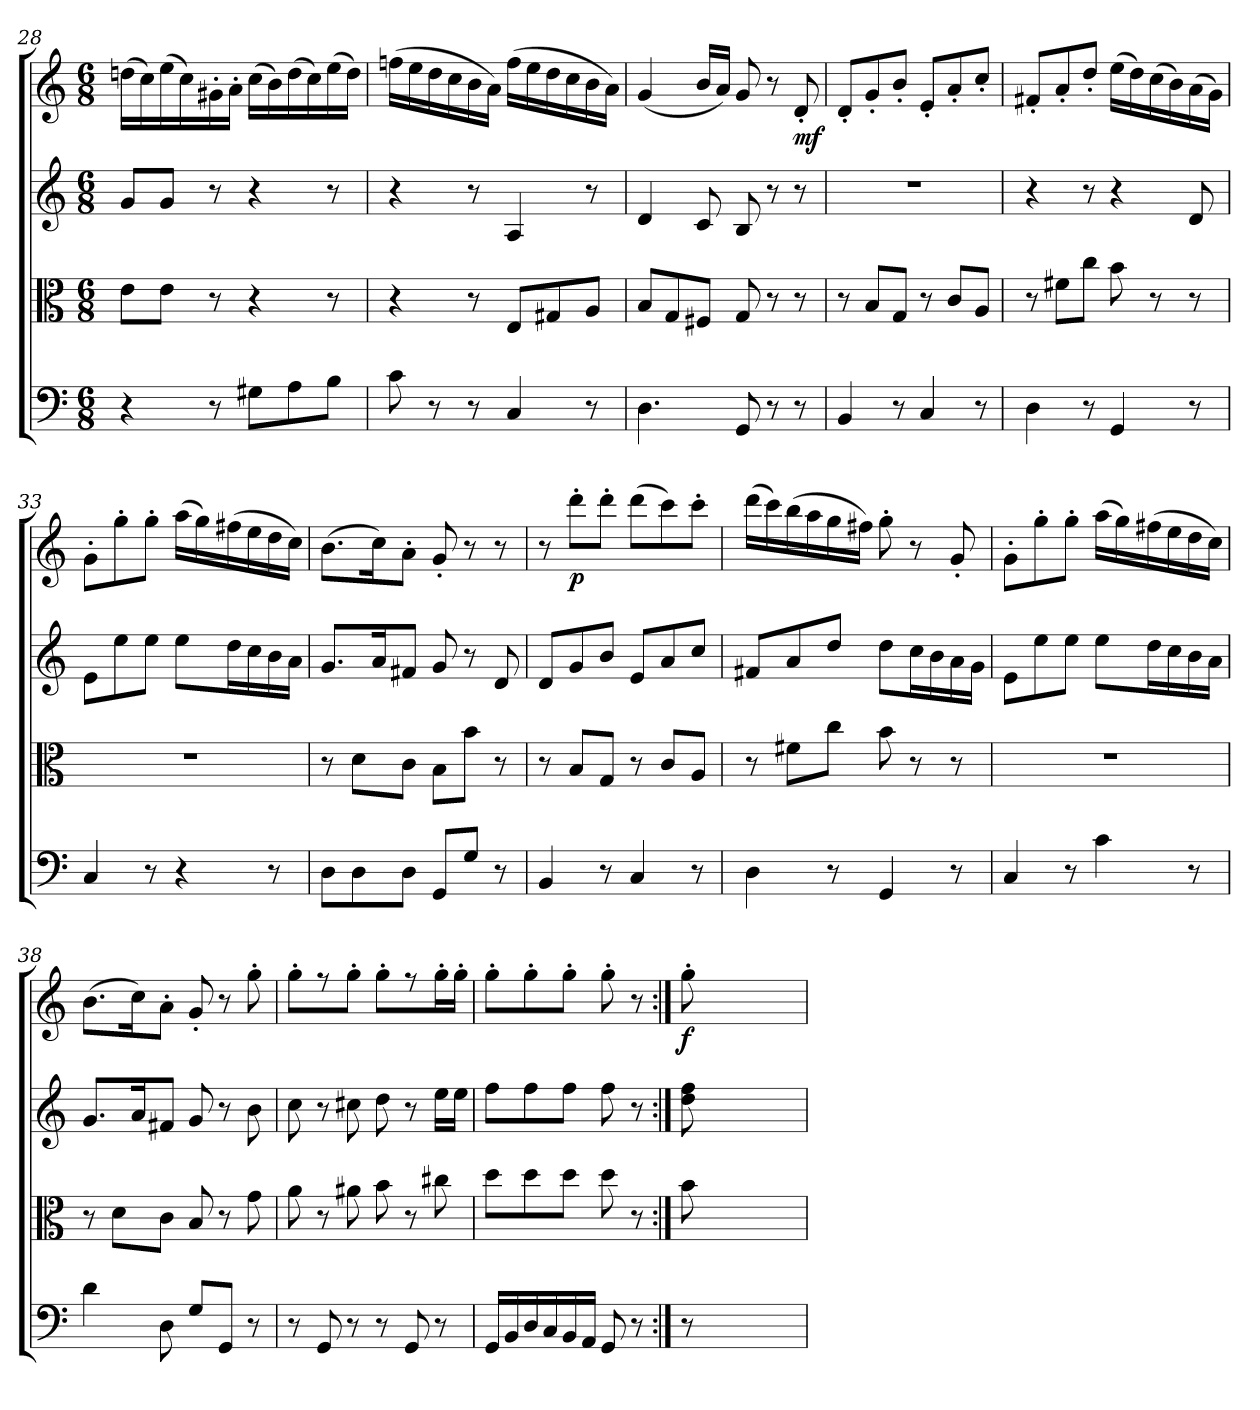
**kern	**kern	**kern	**kern	**dynam
*part4	*part3	*part2	*part1	*part1
*staff4	*staff3	*staff2	*staff1	*staff1
*clefF4	*clefC3	*clefG2	*clefG2	*
*k[]	*k[]	*k[]	*k[]	*
*C:	*C:	*C:	*C:	*
*M6/8	*M6/8	*M6/8	*M6/8	*
=28	=28	=28	=28	=28
4r	8e\L	8g/L	(16ddn\LL	.
.	.	.	16cc\)	.
.	8e\J	8g/J	(16ee\	.
.	.	.	16cc\)	.
8r	8r	8r	16g#X'\	.
.	.	.	16a'\JJ	.
8G#X\L	4r	4r	(16cc\LL	.
.	.	.	16b\)	.
8A\	.	.	(16dd\	.
.	.	.	16cc\)	.
8B\J	8r	8r	(16ee\	.
.	.	.	16dd\JJ)	.
=29	=29	=29	=29	=29
8c\	4r	4r	(16ffn\LL	.
.	.	.	16ee\	.
8r	.	.	16dd\	.
.	.	.	16cc\	.
8r	8r	8r	16b\	.
.	.	.	16a\JJ)	.
4C/	8E/L	4A/	(16ff\LL	.
.	.	.	16ee\	.
.	8G#X/	.	16dd\	.
.	.	.	16cc\	.
8r	8A/J	8r	16b\	.
.	.	.	16a\JJ)	.
=30	=30	=30	=30	=30
4.D\	8B/L	4d/	(4g/	.
.	8G/	.	.	.
.	8F#X/J	8c/	16b/LL	.
.	.	.	16a/JJ)	.
8GG/	8G/	8B/	8g/	.
8r	8r	8r	8r	.
8r	8r	8r	8d'/	mf
=31	=31	=31	=31	=31
4BB/	8r	2.r	8d'/L	.
.	8B/L	.	8g'/	.
8r	8G/J	.	8b'/J	.
4C/	8r	.	8e'/L	.
.	8c/L	.	8a'/	.
8r	8A/J	.	8cc'/J	.
=32	=32	=32	=32	=32
4D\	8r	4r	8f#X'/L	.
.	8f#X\L	.	8a'/	.
8r	8cc\J	8r	8dd'/J	.
4GG/	8b\	4r	(16ee\LL	.
.	.	.	16dd\)	.
.	8r	.	(16cc\	.
.	.	.	16b\)	.
8r	8r	8d/	(16a\	.
.	.	.	16g\JJ)	.
=33	=33	=33	=33	=33
4C/	2.r	8e\L	8g'\L	.
.	.	8ee\	8gg'\	.
8r	.	8ee\J	8gg'\J	.
4r	.	8ee\L	(16aa\LL	.
.	.	.	16gg\)	.
.	.	16dd\L	(16ff#X\	.
.	.	16cc\	16ee\	.
8r	.	16b\	16dd\	.
.	.	16a\JJ	16cc\JJ)	.
=34	=34	=34	=34	=34
8D\L	8r	8.g/L	(8.b\L	.
8D\	8d\L	.	.	.
.	.	16a/K	16cc\K)	.
8D\J	8c\J	8f#X/J	8a'\J	.
8GG/L	8B\L	8g/	8g'/	.
8G/J	8b\J	8r	8r	.
8r	8r	8d/	8r	.
=35	=35	=35	=35	=35
4BB/	8r	8d/L	8r	.
.	8B/L	8g/	8ddd'\L	p
8r	8G/J	8b/J	8ddd'\J	.
4C/	8r	8e/L	(8ddd\L	.
.	8c/L	8a/	8ccc\)	.
8r	8A/J	8cc/J	8ccc'\J	.
=36	=36	=36	=36	=36
4D\	8r	8f#X/L	(16ddd\LL	.
.	.	.	16ccc\)	.
.	8f#X\L	8a/	(16bb\	.
.	.	.	16aa\	.
8r	8cc\J	8dd/J	16gg\	.
.	.	.	16ff#X\JJ)	.
4GG/	8b\	8dd\L	8gg'\	.
.	8r	16cc\L	8r	.
.	.	16b\	.	.
8r	8r	16a\	8g'/	.
.	.	16g\JJ	.	.
=37	=37	=37	=37	=37
4C/	2.r	8e\L	8g'\L	.
.	.	8ee\	8gg'\	.
8r	.	8ee\J	8gg'\J	.
4c\	.	8ee\L	(16aa\LL	.
.	.	.	16gg\)	.
.	.	16dd\L	(16ff#X\	.
.	.	16cc\	16ee\	.
8r	.	16b\	16dd\	.
.	.	16a\JJ	16cc\JJ)	.
=38	=38	=38	=38	=38
4d\	8r	8.g/L	(8.b\L	.
.	8d\L	.	.	.
.	.	16a/K	16cc\K)	.
8D\	8c\J	8f#X/J	8a'\J	.
8G/L	8B/	8g/	8g'/	.
8GG/J	8r	8r	8r	.
8r	8g\	8b\	8gg'\	.
=39	=39	=39	=39	=39
8r	8a\	8cc\	8gg'\L	.
8GG/	8r	8r	8r	.
8r	8a#X\	8cc#X\	8gg'\J	.
8r	8b\	8dd\	8gg'\L	.
8GG/	8r	8r	8r	.
8r	8cc#X\	16ee\LL	16gg'\L	.
.	.	16ee\JJ	16gg'\JJ	.
=40	=40	=40	=40	=40
16GG/LL	8dd\L	8ff\L	8gg'\L	.
16BB/	.	.	.	.
16D/	8dd\	8ff\	8gg'\	.
16C/	.	.	.	.
16BB/	8dd\J	8ff\J	8gg'\J	.
16AA/JJ	.	.	.	.
8GG/	8dd\	8ff\	8gg'\	.
8r	8r	8r	8r	.
=:|!	=:|!	=:|!	=:|!	=:|!
8r	8b\	8dd\ 8ff\	8gg'\	f
2ryy	2ryy	2ryy	2ryy	.
8ryy	8ryy	8ryy	8ryy	.
=	=	=	=	=
*-	*-	*-	*-	*-
